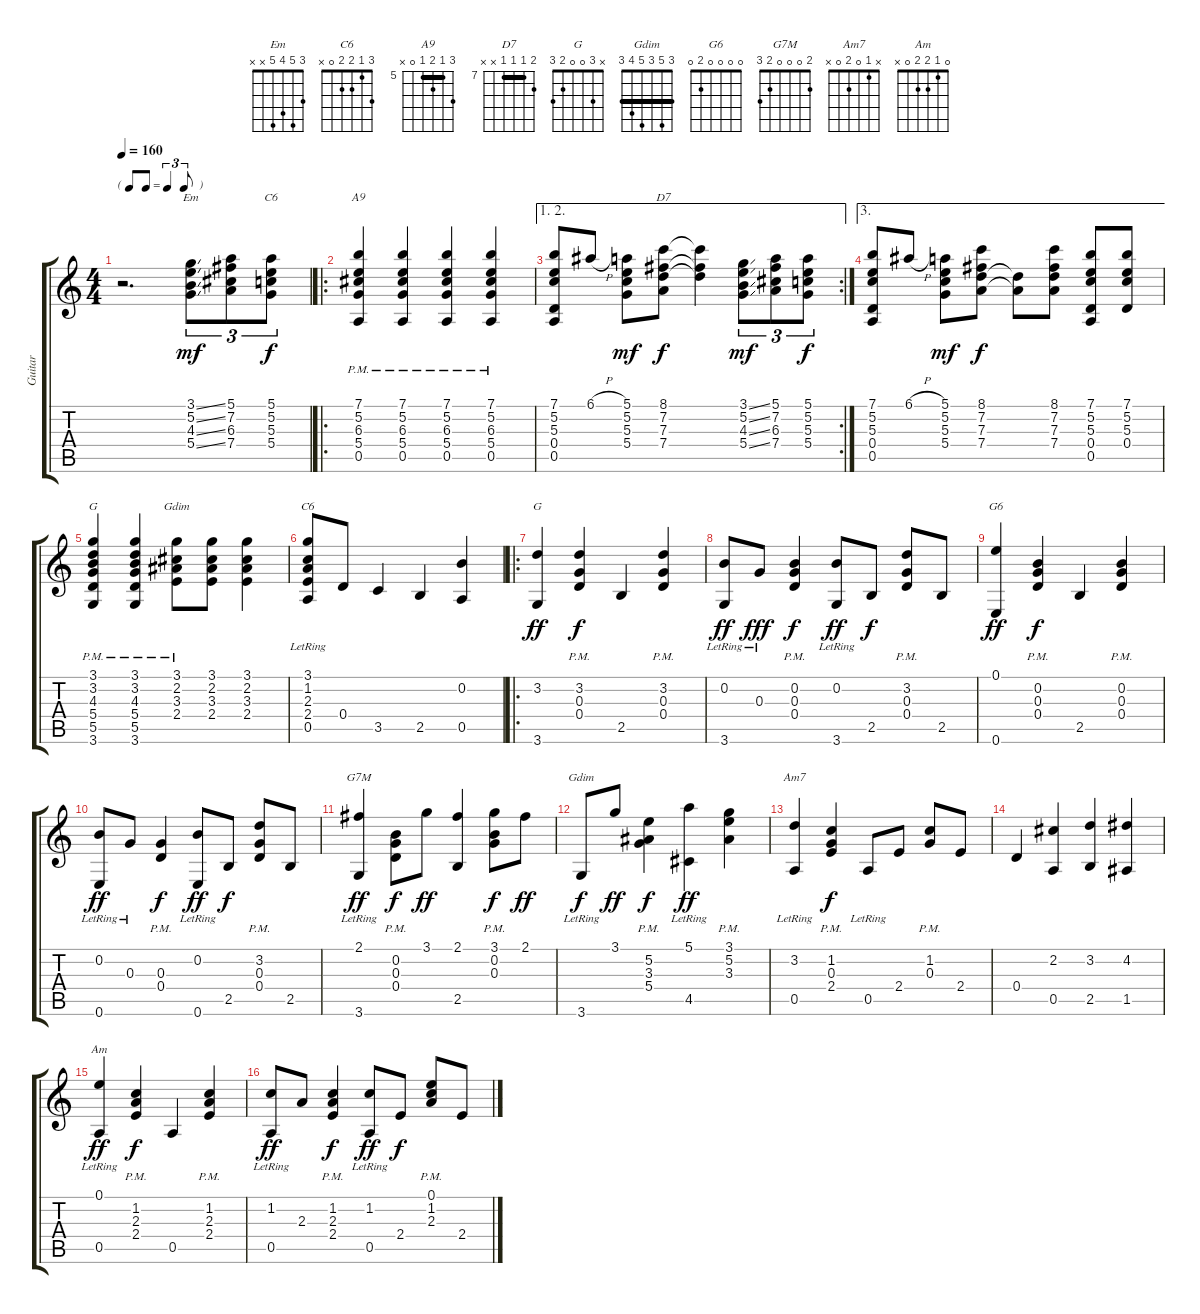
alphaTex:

\track ("Guitar" "Guitar") {instrument acousticguitarnylon}
\staff {score tabs}
\tuning (E4 B3 G3 D3 A2 E2) {hide}
\chord ("Em" 3 5 4 5 x x)
\chord ("C6" 5 5 5 5 x x) {barre 5}
\chord ("A9" 7 5 6 5 0 x) {firstfret 5 barre 5}
\chord ("D7" 8 7 7 7 x x) {firstfret 7 barre 7}
\chord ("G" x 3 4 5 5 3) {barre 3}
\chord ("Gdim" 3 2 3 2 x x) {barre 2}
\chord ("C6" 3 1 2 2 0 x)
\chord ("G" x 3 0 0 2 3)
\chord ("G6" 0 0 0 0 2 0)
\chord ("G7M" 2 0 0 0 2 3)
\chord ("Gdim" 3 5 3 5 4 3) {barre 3}
\chord ("Am7" x 1 0 2 0 x)
\chord ("Am" 0 1 2 2 0 x)
\ts (4 4)
\tf triplet8th
\tempo 160
\clef g2
\ks c
r.2{d dy mf instrument acousticguitarnylon} (3.1{ss} 5.2{ss} 4.3{ss} 5.4{ss}).8{tu (3 2) ch "Em"} (5.1 7.2 6.3 7.4).8{tu (3 2)} (5.1 5.2 5.3 5.4).8{tu (3 2) ch "C6" dy f} |
\ro
(7.1{pm} 5.2{pm} 6.3{pm} 5.4{pm} 0.5{pm}).4{ch "A9"} (7.1{pm} 5.2{pm} 6.3{pm} 5.4{pm} 0.5{pm}).4 (7.1{pm} 5.2{pm} 6.3{pm} 5.4{pm} 0.5{pm}).4 (7.1{pm} 5.2{pm} 6.3{pm} 5.4{pm} 0.5{pm}).4 |
\ae (1 2)
\rc 2
(7.1 5.2 5.3 0.4 0.5).8 6.1{h}.8 (5.1 5.2 5.3 5.4).8{dy mf} (8.1 7.2 7.3 7.4).8{ch "D7" dy f} (8.1{t} 7.2{t} 7.3{t}).4 (3.1{ss} 5.2{ss} 4.3{ss} 5.4{ss}).8{tu (3 2) dy mf} (5.1 7.2 6.3 7.4).8{tu (3 2)} (5.1 5.2 5.3 5.4).8{tu (3 2) dy f} |
\ae 3
(7.1 5.2 5.3 0.4 0.5).8 6.1{h}.8 (5.1 5.2 5.3 5.4).8{dy mf} (8.1 7.2 7.3 7.4).8{dy f} (7.3{t} 7.4{t}).8 (8.1 7.2 7.3 7.4).8 (7.1 5.2 5.3 0.4 0.5).8 (7.1 5.2 5.3 0.4).8 |
(3.1{pm} 3.2{pm} 4.3{pm} 5.4{pm} 5.5{pm} 3.6{pm}).4{ch "G"} (3.1{pm} 3.2{pm} 4.3{pm} 5.4{pm} 5.5{pm} 3.6{pm}).4 (3.1 2.2{pm} 3.3{pm} 2.4{pm}).8{ch "Gdim"} (3.1 2.2 3.3 2.4).8 (3.1 2.2 3.3 2.4).4 |
(3.1 1.2{lr} 2.3{lr} 2.4{lr} 0.5).8{ch "C6"} 0.4.8 3.5.4 2.5.4 (0.2 0.5).4 |
\ro
(3.2 3.6).4{ch "G" dy ff} (3.2{pm} 0.3{pm} 0.4{pm}).4{dy f} 2.5.4 (3.2{pm} 0.3{pm} 0.4{pm}).4 |
(0.2 3.6{lr}).8{dy ff} 0.3{lr}.8{dy fff} (0.2{pm} 0.3{pm} 0.4{pm}).4{dy f} (0.2 3.6{lr}).8{dy ff} 2.5.8{dy f} (3.2{pm} 0.3{pm} 0.4{pm}).8 2.5.8 |
(0.1 0.6).4{ch "G6" dy ff} (0.2{pm} 0.3{pm} 0.4{pm}).4{dy f} 2.5.4 (0.2{pm} 0.3{pm} 0.4{pm}).4 |
(0.2{lr} 0.6{lr}).8{dy ff} 0.3{lr}.8 (0.3{pm} 0.4{pm}).4{dy f} (0.2 0.6{lr}).8{dy ff} 2.5.8{dy f} (3.2{pm} 0.3{pm} 0.4{pm}).8 2.5.8 |
(2.1{lr} 3.6).4{ch "G7M" dy ff} (0.2{pm} 0.3{pm} 0.4{pm}).8{dy f} 3.1.8{dy ff} (2.1 2.5).4 (3.1{pm} 0.2{pm} 0.3{pm}).8{dy f} 2.1.8{dy ff} |
3.6{lr}.8{ch "Gdim" dy f} 3.1.8{dy ff} (5.2{pm} 3.3{pm} 5.4{pm}).4{dy f} (5.1{lr} 4.5).4{dy ff} (3.1{pm} 5.2{pm} 3.3{pm}).4 |
(3.2{lr} 0.5).4{ch "Am7"} (1.2{pm} 0.3{pm} 2.4{pm}).4{dy f} 0.5{lr}.8 2.4.8 (1.2{pm} 0.3{pm}).8 2.4.8 |
0.4.4 (2.2 0.5).4 (3.2 2.5).4 (4.2 1.5).4 |
(0.1{lr} 0.5).4{ch "Am" dy ff} (1.2{pm} 2.3{pm} 2.4{pm}).4{dy f} 0.5.4 (1.2{pm} 2.3{pm} 2.4{pm}).4 |
(1.2{lr} 0.5{lr}).8{dy ff} 2.3.8 (1.2{pm} 2.3{pm} 2.4{pm}).4{dy f} (1.2 0.5{lr}).8{dy ff} 2.4.8{dy f} (0.1{pm} 1.2{pm} 2.3{pm}).8 2.4.8
